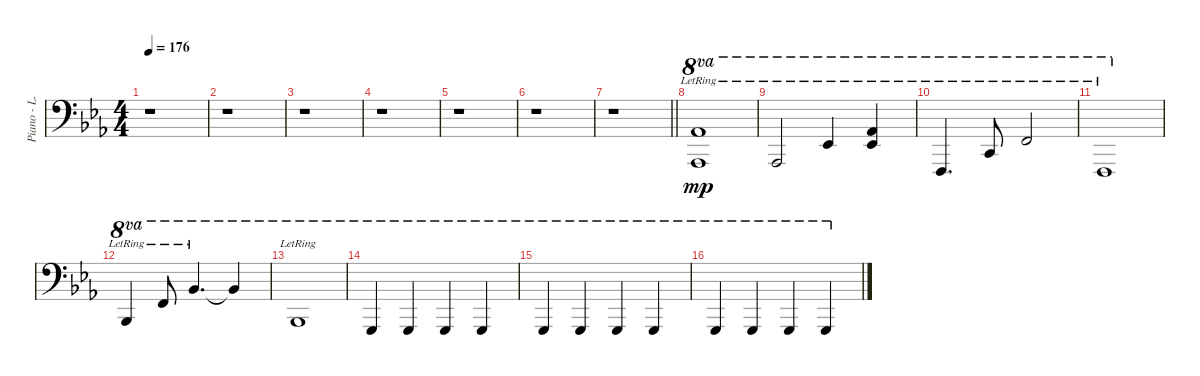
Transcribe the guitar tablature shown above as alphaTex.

\track ("Piano - L.H" "Piano - L.") {instrument brightacousticpiano}
\staff {score}
\tuning (C3 G2 D2 A1 E1 B0) {hide}
\ts (4 4)
\tempo 176
\clef f4
\ks cminor
r.1{dy mp} |
r.1 |
r.1 |
r.1 |
r.1 |
r.1 |
\barLineRight lightlight
r.1 |
\section ("" "")
(8.1{lr} 6.3{lr}).1{ot 8va} |
6.3{lr}.2{ot 8va} 8.2{lr}.4{ot 8va} (8.1{lr} 8.2{lr}).4{ot 8va} |
8.4{lr}.4{d ot 8va} 10.3{lr}.8{ot 8va} 10.2{lr}.2{ot 8va} |
8.4{lr}.1{ot 8va} |
8.3{lr}.4{ot 8va} 10.2{lr}.8{ot 8va} 10.1{lr}.4{d ot 8va} 10.1{t}.4{ot 8va} |
8.3{lr}.1{ot 8va} |
0.2.4{ot 8va} 0.2.4{ot 8va} 0.2.4{ot 8va} 0.2.4{ot 8va} |
0.2.4{ot 8va} 0.2.4{ot 8va} 0.2.4{ot 8va} 0.2.4{ot 8va} |
0.2.4{ot 8va} 0.2.4{ot 8va} 0.2.4{ot 8va} 0.2.4{ot 8va}
